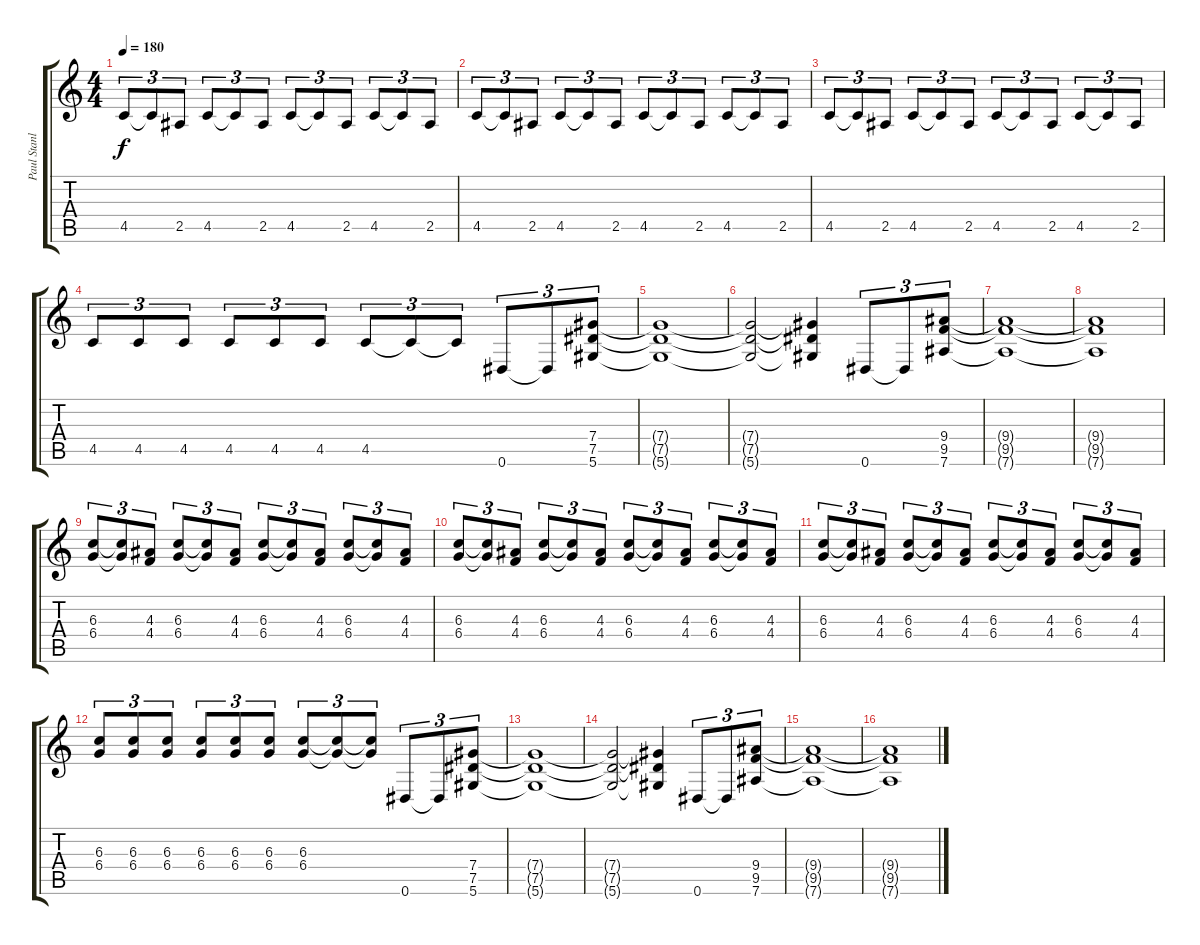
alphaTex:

\track ("Paul Stanley" "Paul Stanl") {instrument distortionguitar}
\staff {score tabs}
\tuning (Eb4 Bb3 Gb3 Db3 Ab2 Eb2) {hide}
\ts (4 4)
\tempo 180
\clef g2
\ks c
4.5.8{tu (3 2) dy f instrument distortionguitar} 4.5{t}.8{tu (3 2)} 2.5.8{tu (3 2)} 4.5.8{tu (3 2)} 4.5{t}.8{tu (3 2)} 2.5.8{tu (3 2)} 4.5.8{tu (3 2)} 4.5{t}.8{tu (3 2)} 2.5.8{tu (3 2)} 4.5.8{tu (3 2)} 4.5{t}.8{tu (3 2)} 2.5.8{tu (3 2)} |
4.5.8{tu (3 2)} 4.5{t}.8{tu (3 2)} 2.5.8{tu (3 2)} 4.5.8{tu (3 2)} 4.5{t}.8{tu (3 2)} 2.5.8{tu (3 2)} 4.5.8{tu (3 2)} 4.5{t}.8{tu (3 2)} 2.5.8{tu (3 2)} 4.5.8{tu (3 2)} 4.5{t}.8{tu (3 2)} 2.5.8{tu (3 2)} |
4.5.8{tu (3 2)} 4.5{t}.8{tu (3 2)} 2.5.8{tu (3 2)} 4.5.8{tu (3 2)} 4.5{t}.8{tu (3 2)} 2.5.8{tu (3 2)} 4.5.8{tu (3 2)} 4.5{t}.8{tu (3 2)} 2.5.8{tu (3 2)} 4.5.8{tu (3 2)} 4.5{t}.8{tu (3 2)} 2.5.8{tu (3 2)} |
4.5.8{tu (3 2)} 4.5.8{tu (3 2)} 4.5.8{tu (3 2)} 4.5.8{tu (3 2)} 4.5.8{tu (3 2)} 4.5.8{tu (3 2)} 4.5.8{tu (3 2)} 4.5{t}.8{tu (3 2)} 4.5{t}.8{tu (3 2)} 0.6.8{tu (3 2)} 0.6{t}.8{tu (3 2)} (7.4 7.5 5.6).8{tu (3 2)} |
(7.4{t} 7.5{t} 5.6{t}).1 |
(7.4{t} 7.5{t} 5.6{t}).2 (7.4{t} 7.5{t} 5.6{t}).4 0.6.8{tu (3 2)} 0.6{t}.8{tu (3 2)} (9.4 9.5 7.6).8{tu (3 2)} |
(9.4{t} 9.5{t} 7.6{t}).1 |
(9.4{t} 9.5{t} 7.6{t}).1 |
(6.3 6.4).8{tu (3 2)} (6.3{t} 6.4{t}).8{tu (3 2)} (4.3 4.4).8{tu (3 2)} (6.3 6.4).8{tu (3 2)} (6.3{t} 6.4{t}).8{tu (3 2)} (4.3 4.4).8{tu (3 2)} (6.3 6.4).8{tu (3 2)} (6.3{t} 6.4{t}).8{tu (3 2)} (4.3 4.4).8{tu (3 2)} (6.3 6.4).8{tu (3 2)} (6.3{t} 6.4{t}).8{tu (3 2)} (4.3 4.4).8{tu (3 2)} |
(6.3 6.4).8{tu (3 2)} (6.3{t} 6.4{t}).8{tu (3 2)} (4.3 4.4).8{tu (3 2)} (6.3 6.4).8{tu (3 2)} (6.3{t} 6.4{t}).8{tu (3 2)} (4.3 4.4).8{tu (3 2)} (6.3 6.4).8{tu (3 2)} (6.3{t} 6.4{t}).8{tu (3 2)} (4.3 4.4).8{tu (3 2)} (6.3 6.4).8{tu (3 2)} (6.3{t} 6.4{t}).8{tu (3 2)} (4.3 4.4).8{tu (3 2)} |
(6.3 6.4).8{tu (3 2)} (6.3{t} 6.4{t}).8{tu (3 2)} (4.3 4.4).8{tu (3 2)} (6.3 6.4).8{tu (3 2)} (6.3{t} 6.4{t}).8{tu (3 2)} (4.3 4.4).8{tu (3 2)} (6.3 6.4).8{tu (3 2)} (6.3{t} 6.4{t}).8{tu (3 2)} (4.3 4.4).8{tu (3 2)} (6.3 6.4).8{tu (3 2)} (6.3{t} 6.4{t}).8{tu (3 2)} (4.3 4.4).8{tu (3 2)} |
(6.3 6.4).8{tu (3 2)} (6.3 6.4).8{tu (3 2)} (6.3 6.4).8{tu (3 2)} (6.3 6.4).8{tu (3 2)} (6.3 6.4).8{tu (3 2)} (6.3 6.4).8{tu (3 2)} (6.3 6.4).8{tu (3 2)} (6.3{t} 6.4{t}).8{tu (3 2)} (6.3{t} 6.4{t}).8{tu (3 2)} 0.6.8{tu (3 2)} 0.6{t}.8{tu (3 2)} (7.4 7.5 5.6).8{tu (3 2)} |
(7.4{t} 7.5{t} 5.6{t}).1 |
(7.4{t} 7.5{t} 5.6{t}).2 (7.4{t} 7.5{t} 5.6{t}).4 0.6.8{tu (3 2)} 0.6{t}.8{tu (3 2)} (9.4 9.5 7.6).8{tu (3 2)} |
(9.4{t} 9.5{t} 7.6{t}).1 |
(9.4{t} 9.5{t} 7.6{t}).1
